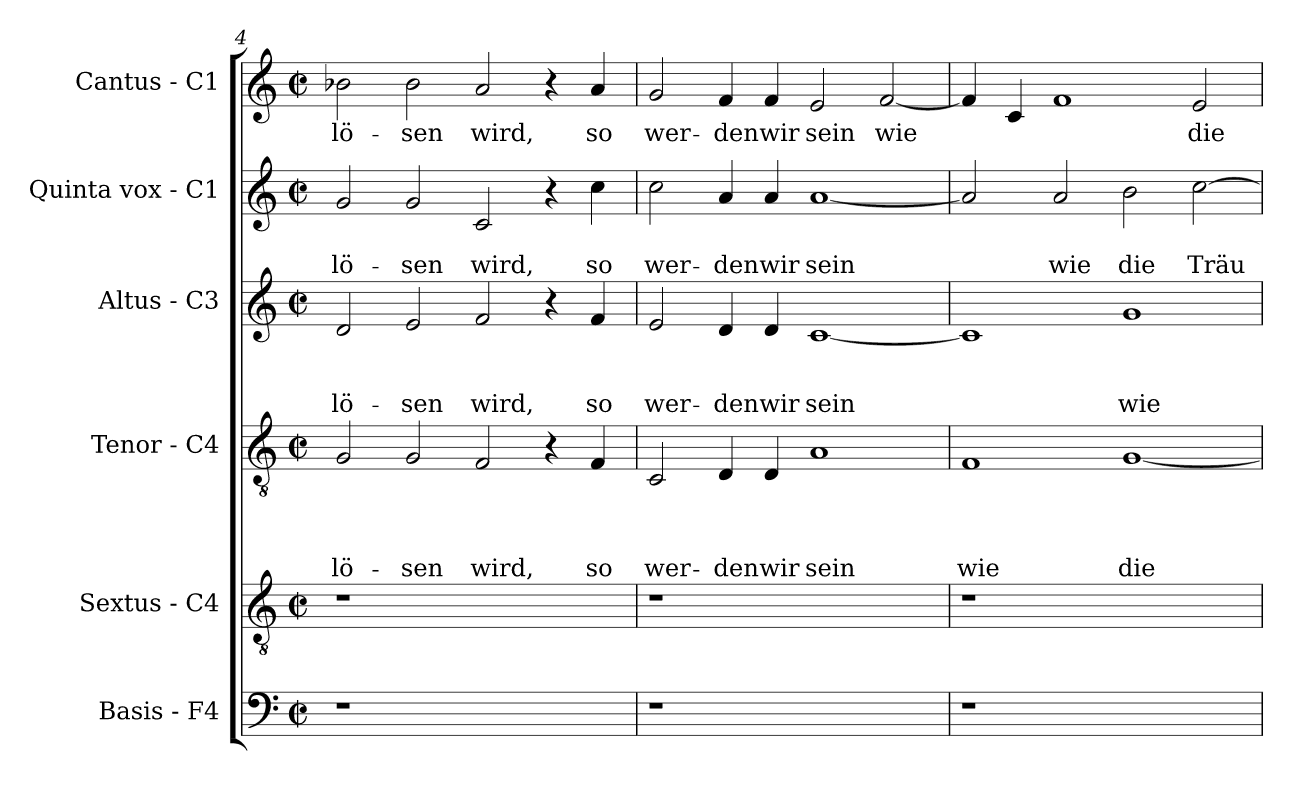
**kern	**kern	**kern	**text	**text	**text	**text	**kern	**text	**text	**text	**kern	**text	**text	**kern	**text
*part6	*part5	*part4	*part4	*part4	*part4	*part4	*part3	*part3	*part3	*part3	*part2	*part2	*part2	*part1	*part1
*staff6	*staff5	*staff4	*staff4	*staff4	*staff4	*staff4	*staff3	*staff3	*staff3	*staff3	*staff2	*staff2	*staff2	*staff1	*staff1
*I"Basis - F4	*I"Sextus - C4	*I"Tenor - C4	*	*	*	*	*I"Altus - C3	*	*	*	*I"Quinta vox - C1	*	*	*I"Cantus - C1	*
*clefF4	*clefGv2	*clefGv2	*	*	*	*	*clefG2	*	*	*	*clefG2	*	*	*clefG2	*
*ITrd8c14	*	*	*	*	*	*	*	*	*	*	*	*	*	*	*
*k[]	*k[]	*k[]	*	*	*	*	*k[]	*	*	*	*k[]	*	*	*k[]	*
*C:	*C:	*C:	*	*	*	*	*C:	*	*	*	*C:	*	*	*C:	*
*M2/2	*M2/2	*M2/2	*	*	*	*	*M2/2	*	*	*	*M2/2	*	*	*M2/2	*
*met(c|)	*met(c|)	*met(c|)	*	*	*	*	*met(c|)	*	*	*	*met(c|)	*	*	*met(c|)	*
=4	=4	=4	=4	=4	=4	=4	=4	=4	=4	=4	=4	=4	=4	=4	=4
!	!	!	!	!	!	!LO:LY:b	!	!	!	!LO:LY:b	!	!	!LO:LY:b	!	!LO:LY:b
1r	1r	2G/	.	.	.	-lö-	2d/	.	.	-lö-	2g/	.	-lö-	2b-X\	-lö-
!	!	!	!	!	!	!LO:LY:b	!	!	!	!LO:LY:b	!	!	!LO:LY:b	!	!LO:LY:b
.	.	2G/	.	.	.	-sen	2e/	.	.	-sen	2g/	.	-sen	2b-\	-sen
!	!	!	!	!	!	!LO:LY:b	!	!	!	!LO:LY:b	!	!	!LO:LY:b	!	!LO:LY:b
1ryy	1ryy	2F/	.	.	.	wird,	2f/	.	.	wird,	2c/	.	wird,	2a/	wird,
.	.	4r	.	.	.	.	4r	.	.	.	4r	.	.	4r	.
!	!	!	!	!	!	!LO:LY:b	!	!	!	!LO:LY:b	!	!	!LO:LY:b	!	!LO:LY:b
.	.	4F/	.	.	.	so	4f/	.	.	so	4cc\	.	so	4a/	so
=5	=5	=5	=5	=5	=5	=5	=5	=5	=5	=5	=5	=5	=5	=5	=5
!	!	!	!	!	!	!LO:LY:b	!	!	!	!LO:LY:b	!	!	!LO:LY:b	!	!LO:LY:b
1r	1r	2C/	.	.	.	wer-	2e/	.	.	wer-	2cc\	.	wer-	2g/	wer-
!	!	!	!	!	!	!LO:LY:b	!	!	!	!LO:LY:b	!	!	!LO:LY:b	!	!LO:LY:b
.	.	4D/	.	.	.	-den	4d/	.	.	-den	4a/	.	-den	4f/	-den
!	!	!	!	!	!	!LO:LY:b	!	!	!	!LO:LY:b	!	!	!LO:LY:b	!	!LO:LY:b
.	.	4D/	.	.	.	wir	4d/	.	.	wir	4a/	.	wir	4f/	wir
!	!	!	!	!	!	!LO:LY:b	!	!	!	!LO:LY:b	!	!	!LO:LY:b	!	!LO:LY:b
1ryy	1ryy	1A	.	.	.	sein	[1c	.	.	sein	[1a	.	sein	2e/	sein
!	!	!	!	!	!	!	!	!	!	!	!	!	!	!	!LO:LY:b
.	.	.	.	.	.	.	.	.	.	.	.	.	.	[2f/	wie
!!LO:LB:g=z
=6	=6	=6	=6	=6	=6	=6	=6	=6	=6	=6	=6	=6	=6	=6	=6
!	!	!	!	!	!	!LO:LY:b	!	!	!	!	!	!	!	!	!
1r	1r	1F	.	.	.	wie	1c]	.	.	.	2a/]	.	.	4f/]	.
.	.	.	.	.	.	.	.	.	.	.	.	.	.	4c/	.
!	!	!	!	!	!	!	!	!	!	!	!	!	!LO:LY:b	!	!
.	.	.	.	.	.	.	.	.	.	.	2a/	.	wie	1f	.
!	!	!	!	!	!	!LO:LY:b	!	!	!	!LO:LY:b	!	!	!LO:LY:b	!	!
1ryy	1ryy	[1G	.	.	.	die	1g	.	.	wie	2b\	.	die	.	.
!	!	!	!	!	!	!	!	!	!	!	!	!	!LO:LY:b	!	!LO:LY:b
.	.	.	.	.	.	.	.	.	.	.	[2cc\	.	Träu-	2e/	die
=	=	=	=	=	=	=	=	=	=	=	=	=	=	=	=
*-	*-	*-	*-	*-	*-	*-	*-	*-	*-	*-	*-	*-	*-	*-	*-
